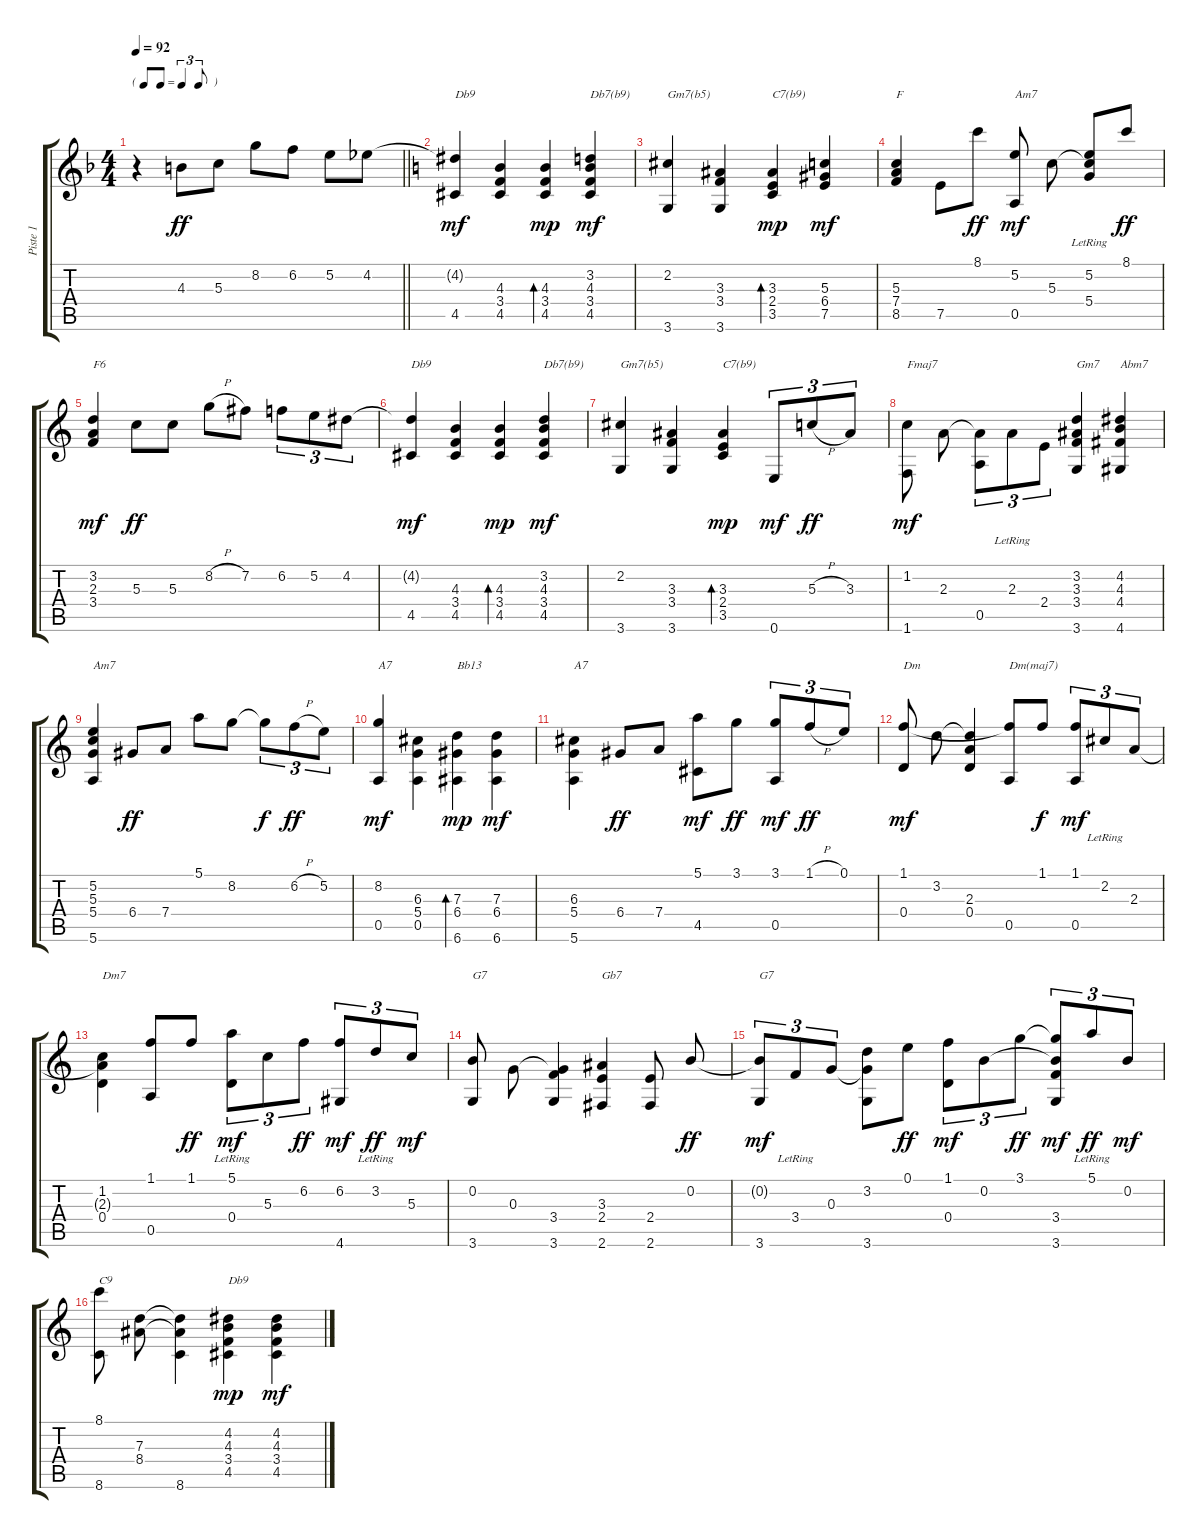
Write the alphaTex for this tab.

\track ("Piste 1" "Piste 1") {instrument electricguitarjazz}
\staff {score tabs}
\tuning (E4 B3 G3 D3 A2 E2) {hide}
\ts (4 4)
\tf triplet8th
\tempo 92
\clef g2
\barLineRight lightlight
\ks f
r.4{dy ff instrument electricguitarjazz} 4.3.8 5.3.8 8.2.8 6.2.8 5.2.8 4.2.8 |
\ks c
(4.2{t} 4.5).4{txt "Db9" dy mf} (4.3 3.4 4.5).4 (4.3 3.4 4.5).4{bd 60 dy mp} (3.2 4.3 3.4 4.5).4{txt "Db7(b9)" dy mf} |
(2.2 3.6).4{txt "Gm7(b5)"} (3.3 3.4 3.6).4 (3.3 2.4 3.5).4{bd 60 txt "C7(b9)" dy mp} (5.3 6.4 7.5).4{dy mf} |
(5.3 7.4 8.5).4{txt "F"} 7.5.8 8.1.8{dy ff} (5.2 0.5).8{txt "Am7" dy mf beam split} 5.3.8{beam Down beam split} (5.2{lr} 5.3{t} 5.4).8{beam Up} 8.1.8{dy ff beam Up} |
(3.2 2.3 3.4).4{txt "F6" dy mf} 5.3.8{dy ff} 5.3.8 8.2{h}.8 7.2.8 6.2.8{tu (3 2)} 5.2.8{tu (3 2)} 4.2.8{tu (3 2)} |
(4.2{t} 4.5).4{txt "Db9" dy mf} (4.3 3.4 4.5).4 (4.3 3.4 4.5).4{bd 60 dy mp} (3.2 4.3 3.4 4.5).4{txt "Db7(b9)" dy mf} |
(2.2 3.6).4{txt "Gm7(b5)"} (3.3 3.4 3.6).4 (3.3 2.4 3.5).4{bd 60 txt "C7(b9)" dy mp} 0.6.8{tu (3 2) dy mf} 5.3{h}.8{tu (3 2) dy ff} 3.3.8{tu (3 2)} |
(1.2 1.6).8{txt "Fmaj7" dy mf beam Down beam split} 2.3.8{beam Down} (2.3{t} 0.5).8{tu (3 2) beam Down} 2.3{lr}.8{tu (3 2) beam Down} 2.4.8{tu (3 2) beam Down beam split} (3.2 3.3 3.4 3.6).4{txt "Gm7"} (4.2 4.3 4.4 4.6).4{txt "Abm7"} |
(5.2 5.3 5.4 5.6).4{txt "Am7"} 6.4.8{dy ff} 7.4.8 5.1.8 8.2.8 8.2{t}.8{tu (3 2) dy f} 6.2{h}.8{tu (3 2) dy ff} 5.2.8{tu (3 2)} |
(8.2 0.5).4{txt "A7" dy mf beam split} (6.3 5.4 0.5).4{beam Down beam split} (7.3 6.4 6.6).4{bd 60 txt "Bb13" dy mp beam Down beam split} (7.3 6.4 6.6).4{dy mf beam Down} |
(6.3 5.4 5.6).4{txt "A7" beam Down beam split} 6.4.8{dy ff} 7.4.8 (5.1 4.5).8{dy mf} 3.1.8{dy ff} (3.1 0.5).8{tu (3 2) dy mf} 1.1{h}.8{tu (3 2) dy ff} 0.1.8{tu (3 2)} |
(1.1 0.4).8{txt "Dm" dy mf beam split} 3.2.8 (3.2{t} 2.3 0.4).4{beam split} (1.1{t} 0.5).8{txt "Dm(maj7)"} 1.1.8{dy f} (1.1 0.5).8{tu (3 2) dy mf} 2.2{lr}.8{tu (3 2)} 2.3.8{tu (3 2)} |
(1.2 2.3{t} 0.4).4{txt "Dm7" beam Down beam split} (1.1 0.5).8 1.1.8{dy ff} (5.1{lr} 0.4).8{tu (3 2) dy mf} 5.3.8{tu (3 2)} 6.2.8{tu (3 2) dy ff} (6.2 4.6).8{tu (3 2) dy mf} 3.2{lr}.8{tu (3 2) dy ff} 5.3.8{tu (3 2) dy mf} |
(0.2 3.6).8{txt "G7" beam Up beam split} 0.3.8{beam Down beam split} (0.3{t} 3.4 3.6).4 (3.3 2.4 2.6).4{txt "Gb7"} (2.4 2.6).8{beam split} 0.2.8{dy ff beam Up} |
(0.2{t} 3.6).8{tu (3 2) txt "G7" dy mf} 3.4{lr}.8{tu (3 2)} 0.3.8{tu (3 2)} (3.2 0.3{t} 3.6).8{beam Down} 0.1.8{dy ff beam Down} (1.1 0.4).8{tu (3 2) dy mf} 0.2.8{tu (3 2)} 3.1.8{tu (3 2) dy ff} (3.1{t} 0.2{t} 3.4 3.6).8{tu (3 2) dy mf} 5.1{lr}.8{tu (3 2) dy ff} 0.2.8{tu (3 2) dy mf} |
(8.1 8.6).8{txt "C9" beam split} (7.3 8.4).8{beam Down} (7.3{t} 8.4{t} 8.6).4{beam Down} (4.2 4.3 3.4 4.5).4{txt "Db9" dy mp beam Down} (4.2 4.3 3.4 4.5).4{dy mf beam Down}
